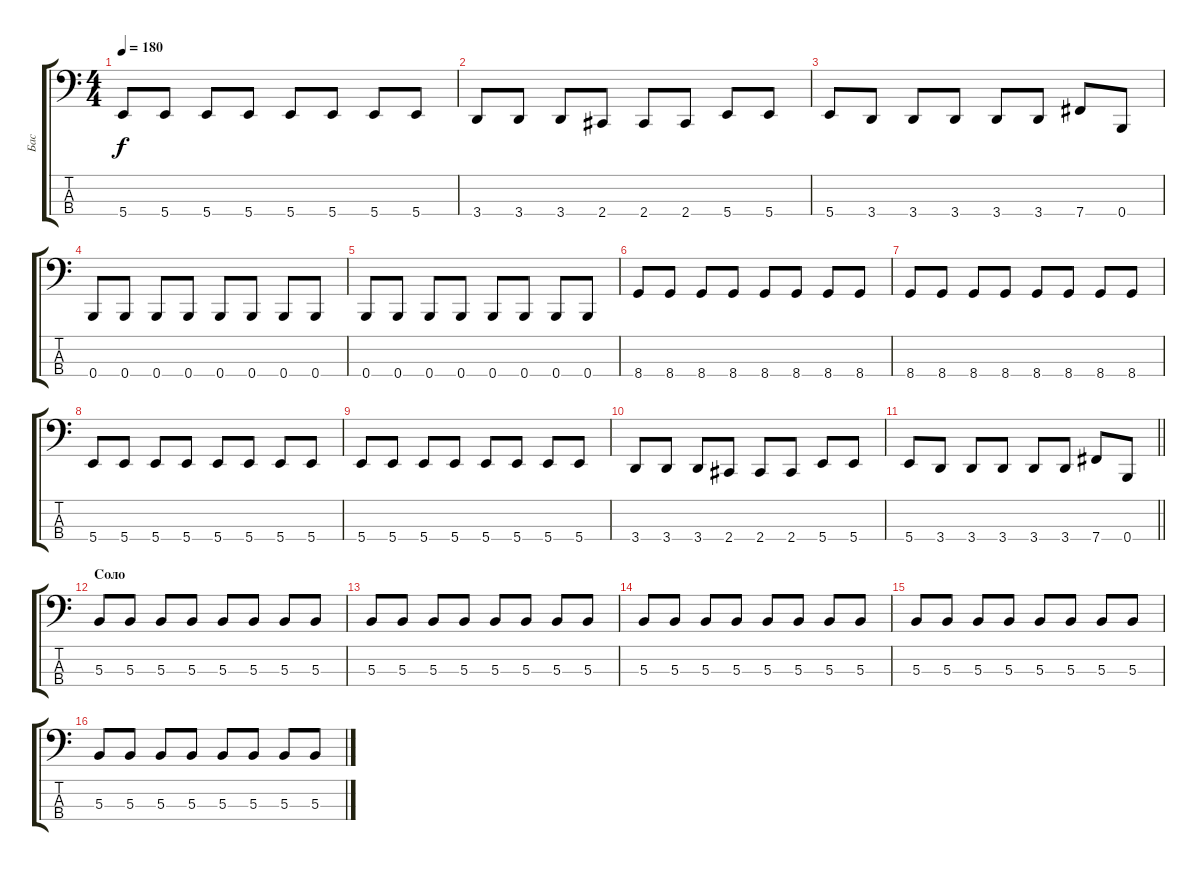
\track ("Бас" "Бас") {instrument electricbasspick}
\staff {score tabs}
\tuning (E2 B1 Gb1 B0) {hide}
\ts (4 4)
\tempo 180
\clef f4
\ks c
5.4.8{dy f} 5.4.8 5.4.8 5.4.8 5.4.8 5.4.8 5.4.8 5.4.8 |
3.4.8 3.4.8 3.4.8 2.4.8 2.4.8 2.4.8 5.4.8 5.4.8 |
5.4.8 3.4.8 3.4.8 3.4.8 3.4.8 3.4.8 7.4.8 0.4.8 |
0.4.8 0.4.8 0.4.8 0.4.8 0.4.8 0.4.8 0.4.8 0.4.8 |
0.4.8 0.4.8 0.4.8 0.4.8 0.4.8 0.4.8 0.4.8 0.4.8 |
8.4.8 8.4.8 8.4.8 8.4.8 8.4.8 8.4.8 8.4.8 8.4.8 |
8.4.8 8.4.8 8.4.8 8.4.8 8.4.8 8.4.8 8.4.8 8.4.8 |
5.4.8 5.4.8 5.4.8 5.4.8 5.4.8 5.4.8 5.4.8 5.4.8 |
5.4.8 5.4.8 5.4.8 5.4.8 5.4.8 5.4.8 5.4.8 5.4.8 |
3.4.8 3.4.8 3.4.8 2.4.8 2.4.8 2.4.8 5.4.8 5.4.8 |
\barLineRight lightlight
5.4.8 3.4.8 3.4.8 3.4.8 3.4.8 3.4.8 7.4.8 0.4.8 |
\section ("" "Соло")
5.3.8 5.3.8 5.3.8 5.3.8 5.3.8 5.3.8 5.3.8 5.3.8 |
5.3.8 5.3.8 5.3.8 5.3.8 5.3.8 5.3.8 5.3.8 5.3.8 |
5.3.8 5.3.8 5.3.8 5.3.8 5.3.8 5.3.8 5.3.8 5.3.8 |
5.3.8 5.3.8 5.3.8 5.3.8 5.3.8 5.3.8 5.3.8 5.3.8 |
5.3.8 5.3.8 5.3.8 5.3.8 5.3.8 5.3.8 5.3.8 5.3.8
